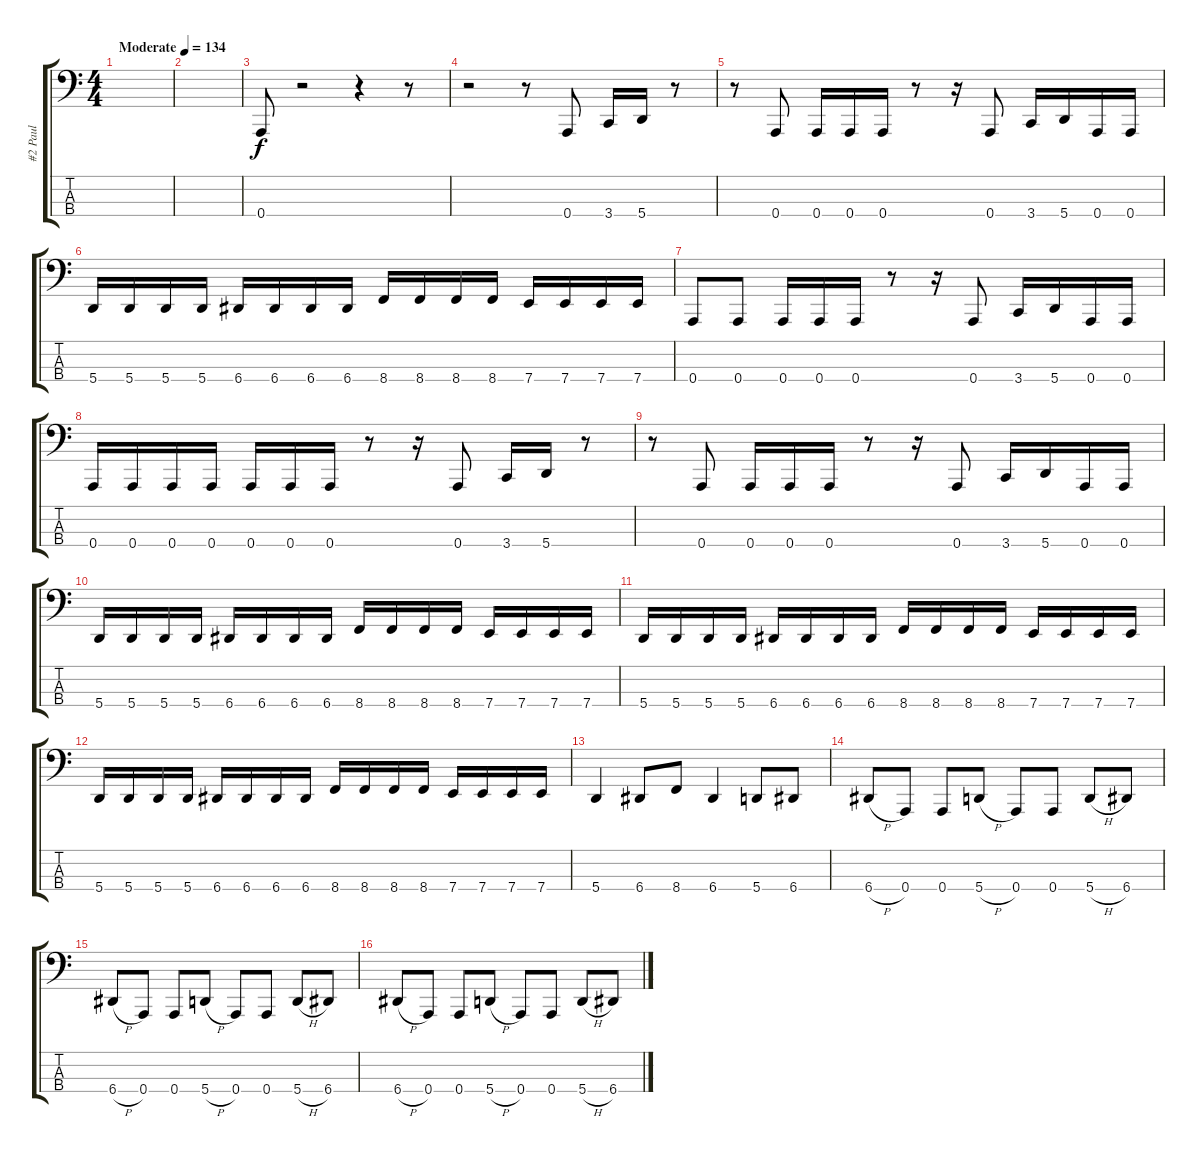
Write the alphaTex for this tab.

\track ("#2 Paul" "#2 Paul") {instrument electricbasspick}
\staff {score tabs}
\tuning (D2 A1 E1 A0) {hide}
\ts (4 4)
\tempo (134 "Moderate")
\clef f4
\ks c
|
|
0.4.8 r.2 r.4 r.8 |
r.2 r.8 0.4.8 3.4.16 5.4.16 r.8 |
r.8 0.4.8 0.4.16 0.4.16 0.4.16 r.8 r.16 0.4.8 3.4.16 5.4.16 0.4.16 0.4.16 |
5.4.16 5.4.16 5.4.16 5.4.16 6.4.16 6.4.16 6.4.16 6.4.16 8.4.16 8.4.16 8.4.16 8.4.16 7.4.16 7.4.16 7.4.16 7.4.16 |
0.4.8 0.4.8 0.4.16 0.4.16 0.4.16 r.8 r.16 0.4.8 3.4.16 5.4.16 0.4.16 0.4.16 |
0.4.16 0.4.16 0.4.16 0.4.16 0.4.16 0.4.16 0.4.16 r.8 r.16 0.4.8 3.4.16 5.4.16 r.8 |
r.8 0.4.8 0.4.16 0.4.16 0.4.16 r.8 r.16 0.4.8 3.4.16 5.4.16 0.4.16 0.4.16 |
5.4.16 5.4.16 5.4.16 5.4.16 6.4.16 6.4.16 6.4.16 6.4.16 8.4.16 8.4.16 8.4.16 8.4.16 7.4.16 7.4.16 7.4.16 7.4.16 |
5.4.16 5.4.16 5.4.16 5.4.16 6.4.16 6.4.16 6.4.16 6.4.16 8.4.16 8.4.16 8.4.16 8.4.16 7.4.16 7.4.16 7.4.16 7.4.16 |
5.4.16 5.4.16 5.4.16 5.4.16 6.4.16 6.4.16 6.4.16 6.4.16 8.4.16 8.4.16 8.4.16 8.4.16 7.4.16 7.4.16 7.4.16 7.4.16 |
5.4.4 6.4.8 8.4.8 6.4.4 5.4.8 6.4.8 |
6.4{h}.8 0.4.8 0.4.8 5.4{h}.8 0.4.8 0.4.8 5.4{h}.8 6.4.8 |
6.4{h}.8 0.4.8 0.4.8 5.4{h}.8 0.4.8 0.4.8 5.4{h}.8 6.4.8 |
6.4{h}.8 0.4.8 0.4.8 5.4{h}.8 0.4.8 0.4.8 5.4{h}.8 6.4.8
